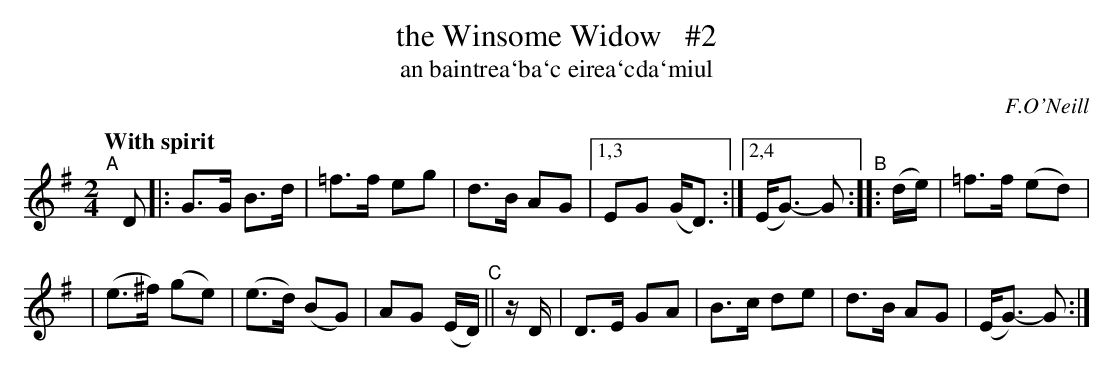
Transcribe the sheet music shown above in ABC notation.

X:1
T: the Winsome Widow   #2
T: an baintrea\`ba\`c eirea\`cda\`miul
Q: "With spirit"
O: F.O'Neill
M: 2/4
L: 1/8
K: G
"^A"[|] D |: G>G B>d | =f>f eg | d>B AG |1,3 EG (G<D) :|2,4 (E<G-) G "^B":: (d/e/) | =f>f (ed) |
| (e>^f) (ge) | (e>d) (BG) | AG (E/D/) "^C"|| z/D/ | D>E GA | B>c de | d>B AG | (E<G-) G :|
